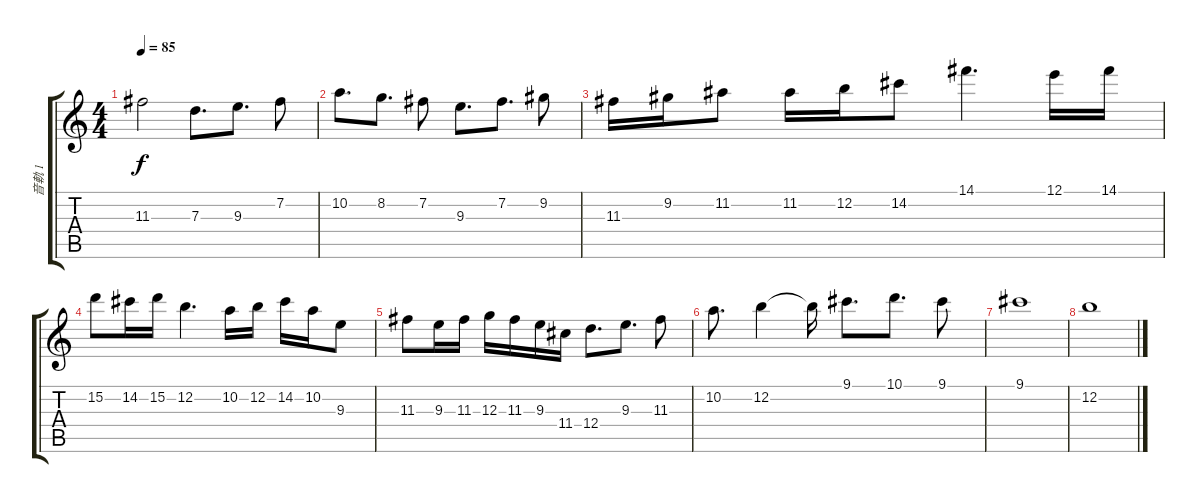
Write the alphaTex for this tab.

\track ("音軌 1" "音軌 1") {instrument electricguitarjazz}
\staff {score tabs}
\tuning (E4 B3 G3 D3 A2 E2) {hide}
\ts (4 4)
\tempo 85
\clef g2
\ks c
11.3.2{dy f} 7.3.8{d} 9.3.8{d} 7.2.8 |
10.2.8{d} 8.2.8{d} 7.2.8 9.3.8{d} 7.2.8{d} 9.2.8 |
11.3.16 9.2.16 11.2.8 11.2.16 12.2.16 14.2.8 14.1.4{d} 12.1.16 14.1.16 |
15.2.8 14.2.16 15.2.16 12.2.4{d} 10.2.16 12.2.16 14.2.16 10.2.16 9.3.8 |
11.3.8 9.3.16 11.3.16 12.3.16 11.3.16 9.3.16 11.4.16 12.4.8{d} 9.3.8{d} 11.3.8 |
10.2.8{d} 12.2.4 12.2{t}.16 9.1.8{d} 10.1.8{d} 9.1.8 |
9.1.1 |
12.2.1
